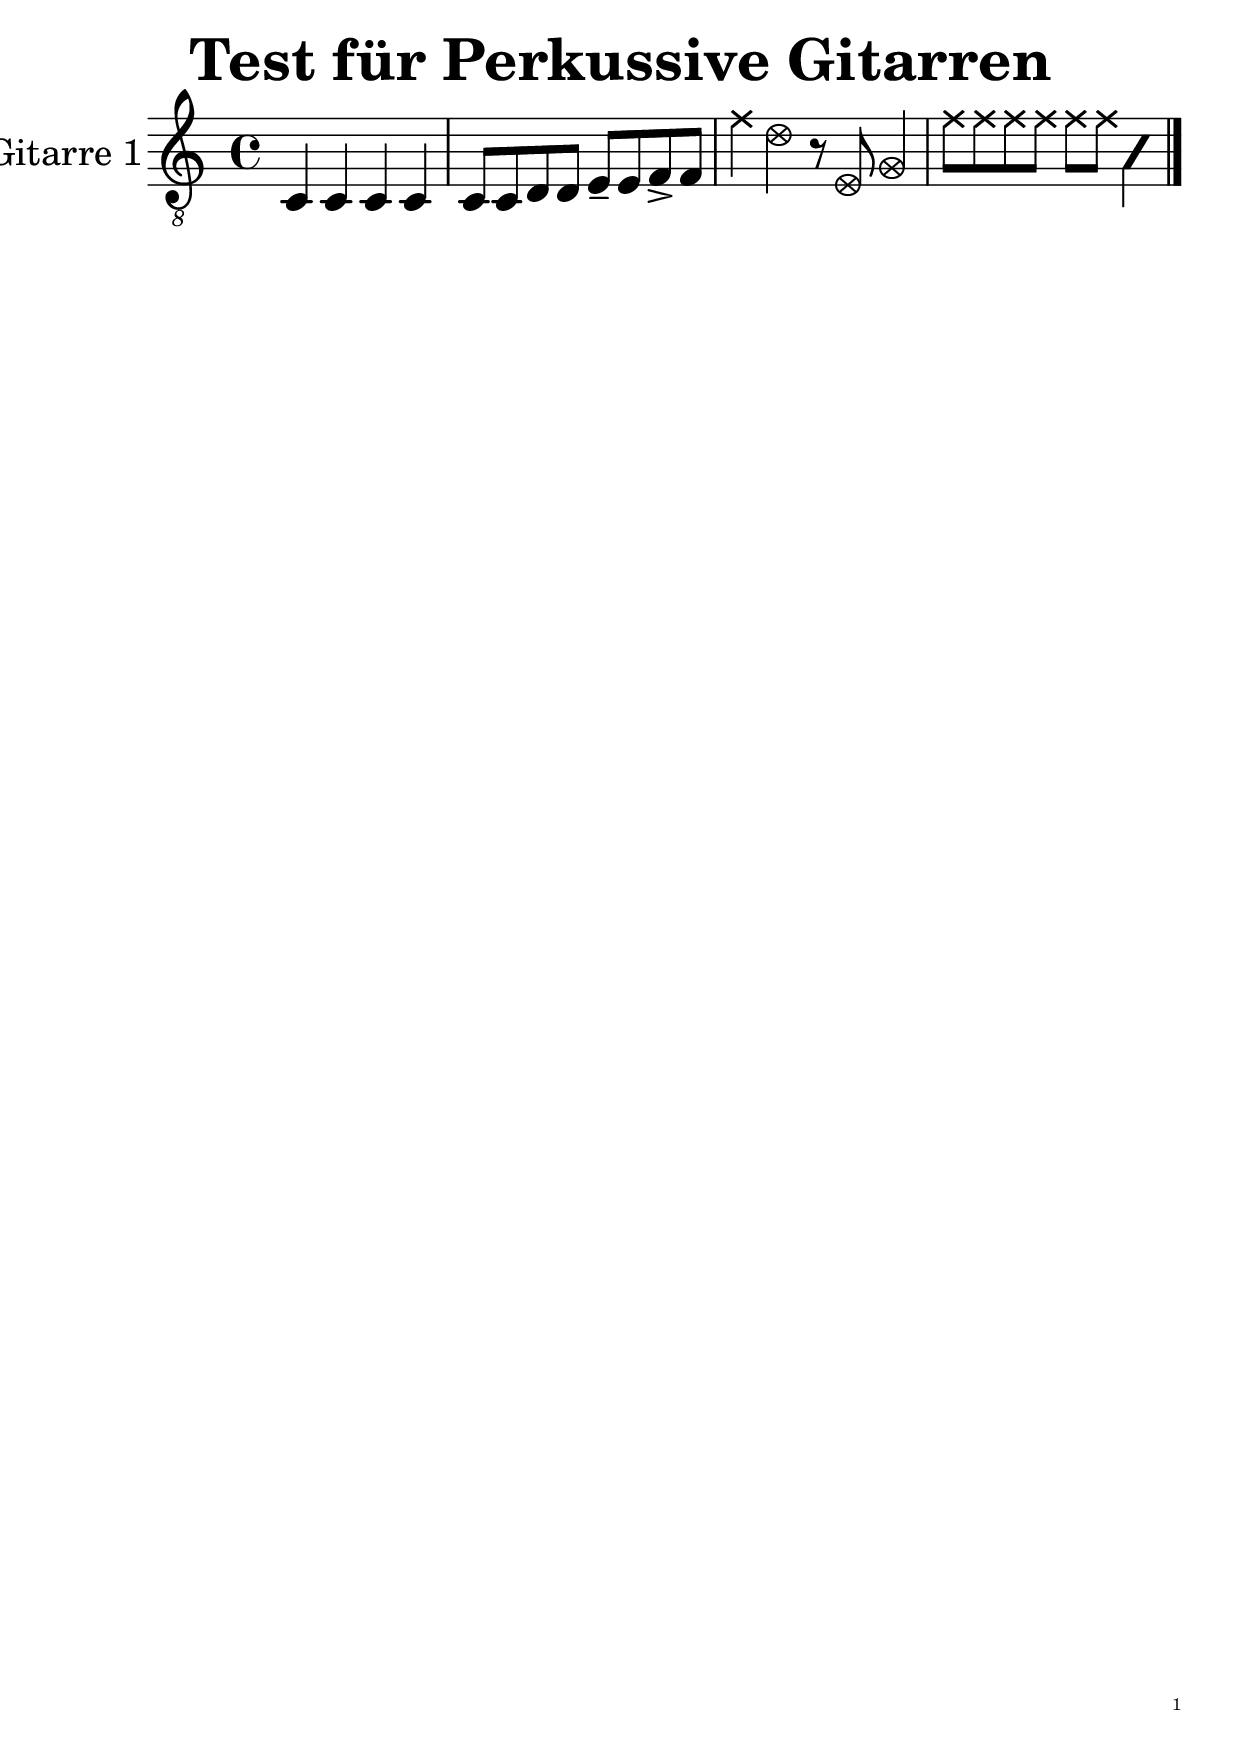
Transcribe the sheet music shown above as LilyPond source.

% © CC-BY-SA 4.0 Bjørn Bäuchle, see file LICENSE

%{
  Head definitions for GOMP lilypond files.
%}

\version "2.24.3"
\include "articulate.ly"

#(if (defined? 'HEAD_LY_ALREADY_INCLUDED)
  (ly:warning "head.ly has already been included, crossing fingers!")
)
#(define HEAD_LY_ALREADY_INCLUDED #t)

% make includes relative for this file (and set it to default at the end):
#(begin
  (define includes_are_relative (ly:get-option 'relative-includes))
  (ly:set-option 'relative-includes #t)
  (ly:debug (ly:command-line-code))
  (ly:debug (ly:command-line-options))
  (use-modules (guile-user))
  ; sets showAlle to true, except when disabled on command line.
  ; then, sets showPart, showEins etc to that value, except defined differently on command line.
  ; then, sets hasEins etc to false.
  ; Also reads gitver, lilyver and makeMidi from command line.

  (define gitver   (if (defined? 'gitver  ) gitver   ""))
  (define lilyver  (if (defined? 'lilyver ) lilyver  ""))
  (define makeMidi (if (defined? 'makeMidi) makeMidi #f))
  (define showAlle (if (defined? 'showAlle) showAlle #t))
  (define showPart (if (defined? 'showPart) showPart showAlle))
  (define showEins (if (defined? 'showEins) showEins showAlle)) (define hasEins #f)
  (define showZwei (if (defined? 'showZwei) showZwei showAlle)) (define hasZwei #f)
  (define showDrei (if (defined? 'showDrei) showDrei showAlle)) (define hasDrei #f)
  (define showVier (if (defined? 'showVier) showVier showAlle)) (define hasVier #f)
  (define showBass (if (defined? 'showBass) showBass showAlle)) (define hasBass #f)
  (define showRyth (if (defined? 'showRyth) showRyth showAlle)) (define hasRyth #f)
  (define showDrum (if (defined? 'showDrum) showDrum showAlle)) (define hasDrum #f)
  (define showOkta (if (defined? 'showOkta) showOkta showAlle)) (define hasOkta #f)
  (define showElec (if (defined? 'showElec) showElec showAlle)) (define hasElec #f)
  (define showQuer (if (defined? 'showQuer) showQuer showAlle)) (define hasQuer #f)
  (define showSaxo (if (defined? 'showSaxo) showSaxo showAlle)) (define hasSaxo #f)
  (define showSaxb (if (defined? 'showSaxb) showSaxb showAlle)) (define hasSaxb #f)
  (define showMast (if (defined? 'showMast) showMast showAlle)) (define hasMast #f)
  (if (defined? 'mypapersize) (set-default-paper-size mypapersize))

  (ly:debug (string-append "git version: " gitver))
  (ly:debug (string-append "lily version: " lilyver))
  (ly:debug (if makeMidi "makeMidi" "make no Midi"))
  (ly:debug (if showAlle "showAlle" "show no Alle"))
  (ly:debug (if showPart "showPart" "show no Part"))
  (ly:debug (if showEins "showEins" "show no Eins"))
  (ly:debug (if showZwei "showZwei" "show no Zwei"))
  (ly:debug (if showDrei "showDrei" "show no Drei"))
  (ly:debug (if showVier "showVier" "show no Vier"))
  (ly:debug (if showRyth "showRyth" "show no Ryth"))
  (ly:debug (if showBass "showBass" "show no Bass"))
  (ly:debug (if showDrum "showDrum" "show no Drum"))
  (ly:debug (if showOkta "showOkta" "show no Okta"))
  (ly:debug (if showElec "showElec" "show no Elec"))
  (ly:debug (if showQuer "showQuer" "show no Quer"))
  (ly:debug (if showSaxo "showSaxo" "show no Saxo"))
  (ly:debug (if showSaxb "showSaxb" "show no Saxb"))
  (ly:debug (if showMast "showMast" "show no Mast"))

  ; Wir definieren für alle Instrumente eine *S*timme. Diese Variablen werden in stimmen.ly in Scores gepackt.
  (define gitDiviS #{#})
  (define gitEinsS #{#})
  (define gitZweiS #{#})
  (define gitDreiS #{#})
  (define gitVierS #{#})
  (define gitBassS #{#})
  (define gitOktaS #{#})
  (define gitElecS #{#})
  (define gitRythS #{#})
  (define querFltS #{#})
  (define saxAltAS #{#})
  (define saxAltBS #{#})
  (define percussS #{#})
  (define masterRS #{#})
  (define masterLS #{#})

  (define layout_variable #{#})
  (ly:set-option 'relative-includes includes_are_relative)
)

%{
  Provides \namedSpan "text" ly:music which sets a sequence of music
  into some kind of spanners which have a given name.

  PROBLEM: Currently, this works with Staff.ottavation, but that means
  it is neither nestable nor does it go together with, well, ottavation.
%}

#(if (defined? 'SPANS_LY_ALREADY_INCLUDED)
 (ly:warning "spans.ly has already been included, crossing fingers!")
)
#(define SPANS_LY_ALREADY_INCLUDED #t)

namedSpan = #(define-music-function
  (parser location name musix)
  (string? ly:music?)
  #{
    \ottava #0
    \set Staff.ottavation = #name
    #musix
    \ottava #0
  #}
)

% © CC-BY-SA 4.0 Bjørn Bäuchle, see file LICENSE

%{
  Provides
    \divisi yield voiceIndex normal additional
    \unMarkedDivisi yield normal additional
    \diviMark voiceIndex music
%}

#(if (defined? 'DIVISI_LY_ALREADY_INCLUDED)
 (ly:warning "divisi.ly has already been included, crossing fingers!")
)
#(define DIVISI_LY_ALREADY_INCLUDED #t)

$(if (not (defined? 'SPANS_LY_ALREADY_INCLUDED))
  (ly:error "spans.ly must be included before divisi.ly")
)

% Starts a divisi section. If we don't need to $yield to another voice,
% the second voice is out into the diviGit Staff, and if there is more
% than one voice in total "(> alls 1)", there will be a diviMark with
% the given voiceIndex on it.
%TODO: This always writes the upper voice into diviGit; I'd like to
% configure that (but that makes the interface even longer)
% voiceIndex is used for \diviMark; if negative then no mark is shown.
% MIDI output will never end in diviGit.
divisi = #(define-music-function
  (yield voiceIndex normal additional)
  (boolean? number? ly:music? ly:music?)
  (if (or yield makeMidi)
    (namedSpan "divisi" ; we'll assume that this is always for a normal guitar, thus no middleCPos given.
      (make-simultaneous-music (list
        additional
        (make-music 'VoiceSeparator)
        normal
      ))
    )
    (make-simultaneous-music (list
      normal
      (make-music 'ContextSpeccedMusic
        'property-operations '()
        'context-id "diviGit"
        'context-type 'Staff
        'element (make-sequential-music (list
          (make-music 'StaffSpanEvent 'span-direction -1)
          (if (and (>= voiceIndex 0) (> alls 1))
            (diviMark voiceIndex additional)
            additional
          )
          (make-music 'StaffSpanEvent 'span-direction 1)
        ))
      )
    ))
  )
)

% like divisi, but never write a diviMark.
unMarkedDivisi = #(define-music-function
  (yield normal additional)
  (boolean? ly:music? ly:music?)
  (divisi yield -1 normal additional)
)

#(define (first-mark textscriptevent music)
  (let ((musicType (ly:music-property music 'name))
        (elementList (ly:music-property music 'elements))
        (elementItem (ly:music-property music 'element))
       )
    ; we set the appropriate property of music and then output music at the
    ; end.
    (ly:debug "<first-mark ~a>" musicType)
    ; chords: add TextScriptEvent into 'elements
    (if (eq? musicType 'EventChord)
      (ly:music-set-property! music 'elements
        (cons textscriptevent elementList)
      )
    ; anything that has an 'element. This must be checked before 'elements,
    ; because \repeat has its body as 'element, but its alternatives as
    ; 'elements. We don't want to mark the latter ones.
    (if (not (null? elementItem))
      ; e.g. RelativeOctaveMusic, Repeats
      (ly:music-set-property! music 'element
        (first-mark textscriptevent elementItem)
      )
    ; anything that's not EventChord, doesn't have 'element, but has 'elements.
    ; this is e.g. SequentialMusic.
    (if (not (null? elementList))
      (ly:music-set-property! music 'elements
        (cons
          (first-mark textscriptevent (car elementList))
          (cdr elementList)
        )
      )
    ; all others: this will be NoteEvent, RestEvent, MultiMeasureRestMusic.
    ; simply add the TextScriptEvent
    (ly:music-set-property! music 'articulations
      ; this will be NoteEvent, RestEvent, MultiMeasureRestMusic etc.
      (cons textscriptevent (ly:music-property music 'articulations))
    )))) ; end ifs
    music
  )
)

% adds a mark to the first note or chord in the given music object.
% (prepares the text mark and calls first-mark with it)
#(define (firstMark markDir markText music)
  (first-mark
    (make-music
      'TextScriptEvent
      'direction markDir
      'text markText)
    music
  )
)

% Adds a voice mark to the first note-like item in the given music.
% we accept voiceIndex 0 through 5, with all else giving a filled
% triangle.
diviMark = #(define-music-function
  (voiceIndex note)
  (number? ly:music?)
  (begin
    (if (eq? voiceIndex 0) (firstMark +1 (markup #:triangle #f) note)
    (if (eq? voiceIndex 1) (firstMark +1 (markup #:box    "1") note)
    (if (eq? voiceIndex 2) (firstMark -1 (markup #:box    "2") note)
    (if (eq? voiceIndex 3) (firstMark +1 (markup #:circle "3") note)
    (if (eq? voiceIndex 4) (firstMark -1 (markup #:circle "4") note)
    (if (eq? voiceIndex 5) (firstMark -1 (markup #:scale '(1 . -1) #:triangle #f) note)
                           (firstMark -1 (markup #:triangle #t) note)
    ))))))
  )
)


% © CC-BY-SA 4.0 Bjørn Bäuchle, see file LICENSE

%{
  Provides
    \solo N? music
%}

#(if (defined? 'SOLO_LY_ALREADY_INCLUDED)
 (ly:warning "solo.ly has already been included, crossing fingers!")
)
#(define SOLO_LY_ALREADY_INCLUDED #t)

$(if (not (defined? 'SPANS_LY_ALREADY_INCLUDED))
  (ly:error "spans.ly must be included before solo.ly")
)

solo = #(define-music-function
  (middleCPos musix)
  ((number? 1) ly:music?)
  (namedSpan "Solo" middleCPos musix)
)

% © CC-BY-SA 4.0 Bjørn Bäuchle, see file LICENSE

%{
  Provides
    \bassAchtva (as markup)
    \bassAchtvaExplain (also markup)
    \bassTacet music
%}

#(if (defined? 'BASS_IN_GUITAR_LY_ALREADY_INCLUDED)
 (ly:warning "bass_in_guitar.ly has already been included, crossing fingers!")
)
#(define BASS_IN_GUITAR_LY_ALREADY_INCLUDED #t)

$(if (not (defined? 'SPANS_LY_ALREADY_INCLUDED))
  (ly:error "spans.ly must be included before bass_in_guitar.ly")
)

bassAchtva = \markup { \musicglyph #"pedal.*" }
#(define-markup-command
  (bassAchtvaExplain layout props maybe)
  (boolean?)
  (if maybe
  (interpret-markup layout props #{
    \markup { \musicglyph #"pedal.*": Bassgitarre 1 Oktave höher }
  #})
  (interpret-markup layout props #{ "" #})
  )
)

bassTacet = #(define-music-function
  (parser location musix)
  (ly:music?)
  #{ \namedSpan "Bass tacet" #musix #}
)


\include "percussion_helpers.ly"
% © CC-BY-SA 4.0 Bjørn Bäuchle, see file LICENSE

%{
  Provides
    \straight N? music
%}

#(if (defined? 'STRAIGHT_LY_ALREADY_INCLUDED)
 (ly:warning "straight.ly has already been included, crossing fingers!")
)
#(define STRAIGHT_LY_ALREADY_INCLUDED #t)

$(if (not (defined? 'SPANS_LY_ALREADY_INCLUDED))
  (ly:error "spans.ly must be included before straight.ly")
)

straight = #(define-music-function
  (middleCPos musix)
  ((number? 1) ly:music?)
  (namedSpan "Straight" middleCPos musix)
)


hasEins = ##t
% © CC-BY-SA 4.0 Bjørn Bäuchle, see file LICENSE

#(begin
  (define (count-if lst)
    (if (null? lst) 0 (+ (if (car lst) 1 0) (count-if (cdr lst))))
  )
  (define gits (count-if (list hasEins hasZwei hasDrei hasVier hasRyth)))
  (define oths (count-if (list hasBass hasDrum hasOkta hasElec hasQuer hasSaxo hasSaxb hasMast)))
  (define alls (count-if (list
    (and showEins hasEins)
    (and showZwei hasZwei)
    (and showDrei hasDrei)
    (and showVier hasVier)
    (and showBass hasBass)
    (and showRyth hasRyth)
    (and showDrum hasDrum)
    (and showOkta hasOkta)
    (and showElec hasElec)
    (and showQuer hasQuer)
    (and showSaxo hasSaxo)
    (and showSaxb hasSaxb)
    (and showMast hasMast)
  )))
  (define showEins (if hasEins showEins #f))
  (define showZwei (if hasZwei showZwei #f))
  (define showDrei (if hasDrei showDrei #f))
  (define showVier (if hasVier showVier #f))
  (define showBass (if hasBass showBass #f))
  (define showRyth (if hasRyth showRyth #f))
  (define showDrum (if hasDrum showDrum #f))
  (define showOkta (if hasOkta showOkta #f))
  (define showElec (if hasElec showElec #f))
  (define showQuer (if hasQuer showQuer #f))
  (define showSaxo (if hasSaxo showSaxo #f))
  (define showSaxb (if hasSaxb showSaxb #f))
  (define showMast (if hasMast showMast #f))

  (ly:debug (string-append "Alls: " (number->string alls)))
  (ly:debug (string-append "Gits: " (number->string gits)))
  (ly:debug (string-append "Oths: " (number->string oths)))
  (ly:debug (string-append (if hasEins "hasEins;     " "has no Eins; ") (if showEins "showEins" "show no Eins")))
  (ly:debug (string-append (if hasZwei "hasZwei;     " "has no Zwei; ") (if showZwei "showZwei" "show no Zwei")))
  (ly:debug (string-append (if hasDrei "hasDrei;     " "has no Drei; ") (if showDrei "showDrei" "show no Drei")))
  (ly:debug (string-append (if hasVier "hasVier;     " "has no Vier; ") (if showVier "showVier" "show no Vier")))
  (ly:debug (string-append (if hasBass "hasBass;     " "has no Bass; ") (if showBass "showBass" "show no Bass")))
  (ly:debug (string-append (if hasRyth "hasRyth;     " "has no Ryth; ") (if showRyth "showRyth" "show no Ryth")))
  (ly:debug (string-append (if hasDrum "hasDrum;     " "has no Drum; ") (if showDrum "showDrum" "show no Drum")))
  (ly:debug (string-append (if hasOkta "hasOkta;     " "has no Okta; ") (if showOkta "showOkta" "show no Okta")))
  (ly:debug (string-append (if hasElec "hasElec;     " "has no Elec; ") (if showElec "showElec" "show no Elec")))
  (ly:debug (string-append (if hasQuer "hasQuer;     " "has no Quer; ") (if showQuer "showQuer" "show no Quer")))
  (ly:debug (string-append (if hasSaxo "hasSaxo;     " "has no Saxo; ") (if showSaxo "showSaxo" "show no Saxo")))
  (ly:debug (string-append (if hasSaxb "hasSaxb;     " "has no Saxb; ") (if showSaxb "showSaxb" "show no Saxb")))
  (ly:debug (string-append (if hasMast "hasMast;     " "has no Mast; ") (if showMast "showMast" "show no Mast")))

  (define (append-if old doit suffix) (if doit (string-append old suffix) old))
  (define instruments "Gitarrenorchester")
  ; if mehr, then whatever comes next is at least the second word and needs a comma before it.
  (define mehr #f)
  (define instruments (append-if instruments (> oths 0) " mit ")) ; no comma at beginning...
  (define instruments (append-if instruments hasBass    "Bass"))
  (define mehr (or hasBass mehr))
  (define instruments (append-if instruments (and hasDrum mehr) ", "))
  (define instruments (append-if instruments hasDrum "Percussion"))
  (define mehr (or hasDrum mehr))
  (define instruments (append-if instruments (and hasOkta mehr) ", "))
  (define instruments (append-if instruments hasOkta "Oktavgitarren"))
  (define mehr (or hasOkta mehr))
  (define instruments (append-if instruments (and hasElec mehr) ", "))
  (define instruments (append-if instruments hasElec "E-Gitarre"))
  (define mehr (or hasElec mehr))
  (define instruments (append-if instruments (and hasQuer mehr) ", "))
  (define instruments (append-if instruments hasQuer "Querflöte"))
  (define mehr (or hasQuer mehr))
  (define someSax (or hasSaxo hasSaxb))
  (define instruments (append-if instruments (and someSax mehr) ", "))
  (define instruments (append-if instruments someSax "Saxophon"))
  (define instruments (append-if instruments (and hasSaxo hasSaxb) "e")) ; plural for multiple Sax
  (define mehr (or someSax mehr))
  (define instruments (append-if instruments (and hasMast mehr) ", "))
  (define instruments (append-if instruments      hasMast       "Klavier"))
  (define instruments (append-if instruments (> (+ oths gits) alls) " (Auszug)"))
  (ly:message (string-append "Instruments: " instruments))

  (define is-part (and showPart (= (+ oths gits) alls)))
  (define auszug (if is-part "Partitur" ""))
  (define auszug (append-if auszug (and (not is-part) showEins) "Git. 1 "))
  (define auszug (append-if auszug (and (not is-part) showZwei) "Git. 2 "))
  (define auszug (append-if auszug (and (not is-part) showDrei) "Git. 3 "))
  (define auszug (append-if auszug (and (not is-part) showVier) "Git. 4 "))
  (define auszug (append-if auszug (and (not is-part) showBass) "Bass "))
  (define auszug (append-if auszug (and (not is-part) showRyth) "Rythm "))
  (define auszug (append-if auszug (and (not is-part) showDrum) "Percussion "))
  (define auszug (append-if auszug (and (not is-part) showOkta) "Oktavgitarre "))
  (define auszug (append-if auszug (and (not is-part) showElec) "E-Gitarre "))
  (define auszug (append-if auszug (and (not is-part) showQuer) "Querflöte "))
  (define auszug (append-if auszug (and (not is-part) showSaxo) "Saxophon "))
  (define auszug (append-if auszug (and (not is-part) showSaxb) "Saxophon Ⅱ "))
  (define auszug (append-if auszug (and (not is-part) showMast) "Klavier "))

  (define suffix "")
  (define suffix (append-if suffix makeMidi "_midi"))
  (define suffix (append-if suffix (and showPart (< (+ oths gits) alls)) "_p"))
  (define suffix (append-if suffix (and (not showAlle) showEins) "_1"))
  (define suffix (append-if suffix (and (not showAlle) showZwei) "_2"))
  (define suffix (append-if suffix (and (not showAlle) showDrei) "_3"))
  (define suffix (append-if suffix (and (not showAlle) showVier) "_4"))
  (define suffix (append-if suffix (and (not showAlle) showBass) "_b"))
  (define suffix (append-if suffix (and (not showAlle) showRyth) "_r"))
  (define suffix (append-if suffix (and (not showAlle) showDrum) "_d"))
  (define suffix (append-if suffix (and (not showAlle) showOkta) "_o"))
  (define suffix (append-if suffix (and (not showAlle) showElec) "_e"))
  (define suffix (append-if suffix (and (not showAlle) showQuer) "_q"))
  (define suffix (append-if suffix (and (not showAlle) showSaxo) "_s"))
  (define suffix (append-if suffix (and (not showAlle) showSaxb) "_sb"))
  (define suffix (append-if suffix (and (not showAlle) showMast) "_master"))
  (define suffix (if (> (string-length suffix) 0) (substring suffix 1) suffix))
)

#(set-global-staff-size 32)

#(define percTable '(
        (hihat cross #f 4)
        (snare xcircle #f 2)
        (hightom xcircle #f -2)
        (lowtom xcircle #f -4)
        ))

global = {}
gitEinsS = \relative c {
  \namedSpan "Normal notes" { c4 c c c }
  \namedSpan "Notes inside \perc" \perc { c8 c d d e-- e f-> f }
  \namedSpan "drums inside \perc" \perc \drummode { hh4 sn r8 toml tomh4 }
  \namedSpan "unfolded and unknown" \perc \drummode { \repeat unfold 6 hh8 cymr4 }
  \bar "|."
}
gitDiviS = { s1*4 }
% © CC-BY-SA 4.0 Bjørn Bäuchle, see file LICENSE

%{
   Diese Datei macht aus ausgewählten Stimmen-Variablen (...S)
   Musiksystem-Variablen (...M)
%}

% © CC-BY-SA 4.0 Bjørn Bäuchle, see file LICENSE

%{
    baseNoteChord copies music and changes all chords (in the copy) to
    only the first note.
%}

\version "2.24.3"

#(if (defined? 'CHORDS_LY_ALREADY_INCLUDED)
  (ly:warning "chords.ly has already been included, crossing fingers!")
)
#(define CHORDS_LY_ALREADY_INCLUDED #t)

#(define (getFirstNoteFromChord chord-elements)
  (if (null? chord-elements)
    ; if the argument is empty, return an empty list.
    (list)
    ; if the argument is not empty:
    (if (eq? (ly:music-property (car chord-elements) 'name) 'NoteEvent)
      ; if the first item is a NoteEvent, return that
      (car chord-elements)
      ; if the first item is something else, recurse from the next element.
      (getFirstNoteFromChord (cdr chord-elements))
    ) ; end if is-NoteEvent
  ) ; end if is-null
) % getFirstNoteFromChord

#(define (getArticulationsFromChord chord-elements)
  (if (null? chord-elements)
    ; argument is empty? return empty list.
    (list)
    (if (eq? (ly:music-property (car chord-elements) 'name) 'NoteEvent)
      ; if NoteEvent: try next chord-elements element.
      (getArticulationsFromChord (cdr chord-elements))
      ; else (not NoteEvent): prepend this to the articulations from the rest
      ; of the list.
      (cond (car chord-elements) (getArticulationsFromChord (cdr chord-elements)))
    ) ; end if is-NoteEvent
  ) ; end if is-null
) % getArticulationsFromChord

#(define (stripChord chord)
  (let ((firstnote (getFirstNoteFromChord (ly:music-property chord 'elements))))
    (let ((articulation (getArticulationsFromChord (ly:music-property chord 'elements))))
      (if (not (null? articulation))
        ; if there is some articulation in the chord, set firstnote's articulations
        ; to that.
        (ly:music-set-property! firstnote 'articulations articulation)
      ) ; endif articulation is present
    ) ; let articulation
    ; firstnote has been extracted, its articulations set - now return that.
    firstnote
  ) ; let firstnote
) % stripChord

#(define (bnc music)
  (let ((musicType (ly:music-property music 'name)))
    (ly:debug "<bnc ~a>" musicType)
    (if (eq? musicType 'EventChord)
      ; chords are what really interest us, they need to be stripped.
      (stripChord music)
    (begin ; else: not EventChord - strip any chords nested underneath, but
           ; else, copy.
      (if (not (null? (ly:music-property music 'elements)))
        ; if there are elements, transform them all:
        (ly:music-set-property! music 'elements
          (map (lambda (x) (bnc x)) (ly:music-property music 'elements))
        )
        (ly:debug "Input ~a has no 'elements!" musicType)
      )
      (if (not (null? (ly:music-property music 'element)))
        ; if there is element, transform it:
        (ly:music-set-property! music 'element
          (bnc (ly:music-property music 'element))
        )
        (ly:debug "Input ~a has no 'element!" musicType)
      )
      ; in the end, output the possibly-changed sequence.
      music
      ) ; end else clause
    ) ; end if
  ) ; let musicType
) % bnc

baseNoteChord = #(define-music-function
  (parser location chordseq)
  (ly:music?)
  ; call bnc with a copy of chordseq, so that chordseq isn't changed.
  (bnc (ly:music-deep-copy chordseq))
) % baseNoteChord



#(define equivalent_length
  (if hasEins
    (ly:music-length gitEinsS)
  (if hasZwei
    (ly:music-length gitZweiS)
  (if hasDrei
    (ly:music-length gitDreiS)
  (if hasVier
    (ly:music-length gitVierS)
  (if hasMast
    (ly:music-length gitMastS)
    ; if we have neither of the above: what the f? But we'll probably not need
    ; gitDiviS then, either.
    (ly:music-length (make-sequential-music '()))
  )))))
)

#(define gitDiviS (make-music 'SkipEvent 'duration (make-duration-of-length equivalent_length)))

masterR = {
  \global
  \clef "G"
  \global
  \masterRS
}

masterL = {
  \global
  \clef "F"
  \global
  \masterLS
}

masterM = \new PianoStaff <<
  \set PianoStaff.instrumentName = "Master"
  \set PianoStaff.shortInstrumentName = "M"
  \new Staff = "masterRH" \masterR
  \new Staff = "masterLH" \masterL
>>

gitDiviM = { \new Staff = "diviGit" \with {
     \remove "Time_signature_engraver"
     \RemoveEmptyStaves
     \override VerticalAxisGroup.remove-first = ##t
     \hide Clef
     \clef "G_8"
     fontSize = #-4
     midiInstrument = #"acoustic guitar (nylon)"
     \override StaffSymbol.staff-space = #(magstep -4)
     \override StaffSymbol.thickness = #(magstep -4)
     \global
  } { \stopStaff \gitDiviS }
}

gitPercM = {
  \new DrumStaff = "percGit"  <<
    \global
    \new DrumVoice {
      \stopStaff
      \gitDiviS
    }
  >>
}

gitEinsM = \new Staff <<
  \new Voice {
    \set Staff.instrumentName = "Gitarre 1"
    \set Staff.shortInstrumentName = "(1)"
    \clef "G_8"
    \set Staff.midiInstrument = #"acoustic guitar (nylon)"
    \global
    \gitEinsS
  }
>>

gitZweiM = \new Staff <<
  \new Voice {
    \set Staff.instrumentName = "Gitarre 2"
    \set Staff.shortInstrumentName = "(2)"
    \clef "G_8"
    \set Staff.midiInstrument = #"acoustic guitar (nylon)"
    \global
    \gitZweiS
  }
>>

gitDreiM = \new Staff <<
  \new Voice {
    \set Staff.instrumentName = "Gitarre 3"
    \set Staff.shortInstrumentName = "(3)"
    \clef "G_8"
    \set Staff.midiInstrument = #"acoustic guitar (nylon)"
    \global
    \gitDreiS
  }
>>

gitVierM = \new Staff <<
  \new Voice {
    \set Staff.instrumentName = "Gitarre 4"
    \set Staff.shortInstrumentName = "(4)"
    \clef "G_8"
    \set Staff.midiInstrument = #"acoustic guitar (nylon)"
    \global
    \gitVierS
  }
>>

gitBassM = \new Staff <<
  \new Voice {
    \set Staff.instrumentName = "Bass"
    \set Staff.shortInstrumentName = "(B)"
    \clef "G_15"
    \set Staff.midiInstrument = #"acoustic guitar (nylon)"
    \global
    \gitBassS
  }
>>

chordNames = \new ChordNames {
  % the next two lines are basically \semiGermanChords, just the bass
  % note obeys the same rules as the chord name proper and is uppercase.
  \set chordRootNamer = #(chord-name->german-markup #f)
  \set chordNoteNamer = #(chord-name->german-markup #f)
  \set noChordSymbol = ##f
  \set chordChanges = ##t
  \set chordNameLowercaseMinor = ##t
  \set Staff.midiInstrument = #"acoustic guitar (nylon)"
  \global
  \gitRythS
}

chordRythm = \new Staff \with {
  \override StaffSymbol.line-count = #1
} <<
  \new Voice \with {
    \consists "Pitch_squash_engraver"
  } {
    \set Staff.instrumentName = "Rhythm"
    \set Staff.shortInstrumentName = "(R)"
    \clef percussion
    \global
    \improvisationOn
    \baseNoteChord \gitRythS
    \improvisationOff
  }
>>

gitRythM = <<
  \chordNames
  \chordRythm
>>

saxAltAM = \new Staff <<
  \new Voice {
    \set Staff.instrumentName = "Saxophon"
    \set Staff.shortInstrumentName = "(S)"
    \clef "G"
    \set Staff.midiInstrument = #"alto sax"
    \transposition es
    \transpose es c { \global }
    \saxAltAS
  }
>>

saxAltBM = \new Staff <<
  \new Voice {
    \set Staff.instrumentName = "Saxophon Ⅱ"
    \set Staff.shortInstrumentName = "(SⅡ)"
    \clef "G"
    \set Staff.midiInstrument = #"alto sax"
    \transposition es
    \transpose es c { \global }
    \saxAltBS
  }
>>

gitElecM = \new Staff <<
  \new Voice {
    \set Staff.instrumentName = "E-Gitarre"
    \set Staff.shortInstrumentName = "(E)"
    \clef "G_8"
    \set Staff.midiInstrument = #"overdriven guitar"
    \global
    \gitElecS
  }
>>

querFltM = \new Staff <<
  \new Voice {
    \set Staff.instrumentName = "Querflöte"
    \set Staff.shortInstrumentName = "(Q)"
    \clef "G"
    \set Staff.midiInstrument = #"flute"
    \global
    \querFltS
  }
>>

gitOktaM = \new Staff <<
  \new Voice {
    \set Staff.instrumentName = "Oktavgitarre"
    \set Staff.shortInstrumentName = "(O)"
    \clef "G"
    \set Staff.midiInstrument = #"acoustic guitar (nylon)"
    \global
    \gitOktaS
  }
>>

percussM = {
  \new DrumStaff \with {
    \override StaffSymbol.line-count = \percLines
    countPercentRepeats = ##t
    drumStyleTable = #(alist->hash-table percTable)
  }
  <<
    \global
    \set DrumStaff.instrumentName = "Drums"
    \set DrumStaff.shortInstrumentName = "(D)"
    \new DrumVoice \percussS
  >>
}

#(begin
  (ly:progress "\nVersion: ~a ~a\n" gitver lilyver)
  (ly:progress "Instruments: ~a\n" instruments)
  (ly:progress "Excerpt: ~a\n" auszug)
  (ly:progress "Suffix: ~a\n" suffix)
  (ly:progress "MIDI: ~a\n" (if makeMidi "ja" "nein"))
)


\book {
  \header {
    title = "Test für Perkussive Gitarren"
  }
  \include "lilyparts/paper.ly"
  % © CC-BY-SA 4.0 Bjørn Bäuchle, see file LICENSE

%{
    Setzt den Inhalt der Variablen \music in je einen Score für Noten- und
    einen für MIDI-Eport.

    Diese Datei wird direkt in den \book {}-Block eingebunden.
%}

\bookOutputSuffix \suffix
% Noten:
\score {
  \unfoldRepeats \articulate <<
  \new GrandStaff <<
    \new StaffGroup <<
      #(if hasMast #{ \masterM #})
      #(if hasEins #{ \gitEinsM #})
      #(if hasZwei #{ \gitZweiM #})
      #(if hasDrei #{ \gitDreiM #})
      #(if hasVier #{ \gitVierM #})
      #(if hasBass #{ \gitBassM #})
      #(if hasRyth #{ \chordNames #})
      #(if hasDrum #{ \percussM #})
      #(if hasQuer #{ \querFltM #})
      #(if hasSaxo #{ \saxAltAM #})
      #(if hasSaxb #{ \saxAltBM #})
      #(if hasElec #{ \gitElecM #})
      #(if hasQuer #{ \gitOktaM #})
      \gitDiviM
      \gitPercM
    >>
  >>
  >>
  \midi {}
}

\score {
  <<
    #(if (and (= alls 1) showRyth) #{
      \set Score.rehearsalMarkFormatter = #format-mark-box-alphabet
    #})
    #(if showMast masterM)
    \new StaffGroup <<
      #(if showQuer querFltM)
      #(if showSaxo saxAltAM)
      #(if showSaxb saxAltBM)
      #(if showElec gitElecM)
      #(if showOkta gitOktaM)
    >>
    \new StaffGroup <<
      #(if showEins gitEinsM)
      #(if showZwei gitZweiM)
      #(if showDrei gitDreiM)
      #(if showVier gitVierM)
      \gitDiviM
      #(if showBass gitBassM)
      #(if showRyth gitRythM)
    >>
    \new StaffGroup <<
      #(if showDrum percussM)
    >>
  >>
  \layout {
    \layout_variable
  }
}

}
